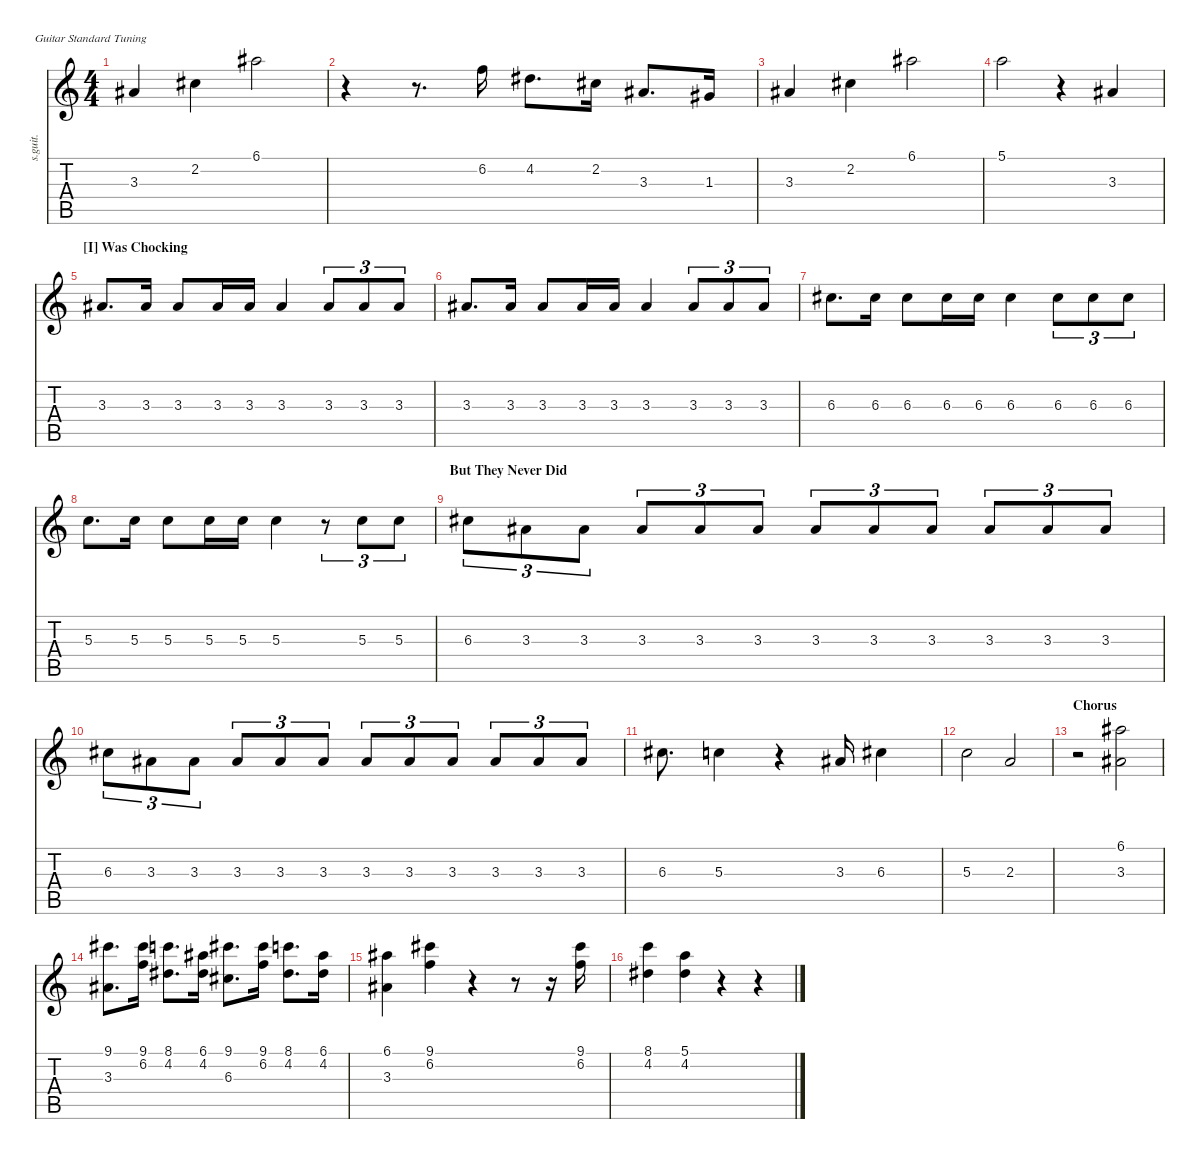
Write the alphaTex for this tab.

\defaultSystemsLayout 4
\hideDynamics
\bracketExtendMode nobrackets
\track ("Dan Reynolds - Vocals" "s.guit.") {instrument lead6voice}
\staff {score tabs}
\tuning (E4 B3 G3 D3 A2 E2)
\displaytranspose 12
\ts (4 4)
\tempo (125 hide)
\clef g2
\ks c
3.3{acc #}.4{lyrics (0 "") lyrics (1 "") lyrics (2 "") lyrics (3 "") lyrics (4 "") dy f} 2.2{acc #}.4{lyrics (0 "") lyrics (1 "") lyrics (2 "") lyrics (3 "") lyrics (4 "")} 6.1{acc #}.2{lyrics (0 "") lyrics (1 "") lyrics (2 "") lyrics (3 "") lyrics (4 "")} |
r.4 r.8{d} 6.2.16{lyrics (0 "") lyrics (1 "") lyrics (2 "") lyrics (3 "") lyrics (4 "")} 4.2{acc #}.8{d lyrics (0 "") lyrics (1 "") lyrics (2 "") lyrics (3 "") lyrics (4 "")} 2.2{acc #}.16{lyrics (0 "") lyrics (1 "") lyrics (2 "") lyrics (3 "") lyrics (4 "")} 3.3{acc #}.8{d lyrics (0 "") lyrics (1 "") lyrics (2 "") lyrics (3 "") lyrics (4 "")} 1.3{acc #}.16{lyrics (0 "") lyrics (1 "") lyrics (2 "") lyrics (3 "") lyrics (4 "")} |
3.3{acc #}.4{lyrics (0 "") lyrics (1 "") lyrics (2 "") lyrics (3 "") lyrics (4 "")} 2.2{acc #}.4{lyrics (0 "") lyrics (1 "") lyrics (2 "") lyrics (3 "") lyrics (4 "")} 6.1{acc #}.2{lyrics (0 "") lyrics (1 "") lyrics (2 "") lyrics (3 "") lyrics (4 "")} |
5.1.2{lyrics (0 "") lyrics (1 "") lyrics (2 "") lyrics (3 "") lyrics (4 "")} r.4 3.3{acc #}.4{lyrics (0 "") lyrics (1 "") lyrics (2 "") lyrics (3 "") lyrics (4 "")} |
\section ("I" "Was Chocking")
3.3{acc #}.8{d lyrics (0 "") lyrics (1 "") lyrics (2 "") lyrics (3 "") lyrics (4 "")} 3.3{acc #}.16{lyrics (0 "") lyrics (1 "") lyrics (2 "") lyrics (3 "") lyrics (4 "")} 3.3{acc #}.8{lyrics (0 "") lyrics (1 "") lyrics (2 "") lyrics (3 "") lyrics (4 "")} 3.3{acc #}.16{lyrics (0 "") lyrics (1 "") lyrics (2 "") lyrics (3 "") lyrics (4 "")} 3.3{acc #}.16{lyrics (0 "") lyrics (1 "") lyrics (2 "") lyrics (3 "") lyrics (4 "")} 3.3{acc #}.4{lyrics (0 "") lyrics (1 "") lyrics (2 "") lyrics (3 "") lyrics (4 "")} 3.3{acc #}.8{tu (3 2) lyrics (0 "") lyrics (1 "") lyrics (2 "") lyrics (3 "") lyrics (4 "")} 3.3{acc #}.8{tu (3 2) lyrics (0 "") lyrics (1 "") lyrics (2 "") lyrics (3 "") lyrics (4 "")} 3.3{acc #}.8{tu (3 2) lyrics (0 "") lyrics (1 "") lyrics (2 "") lyrics (3 "") lyrics (4 "")} |
3.3{acc #}.8{d lyrics (0 "") lyrics (1 "") lyrics (2 "") lyrics (3 "") lyrics (4 "")} 3.3{acc #}.16{lyrics (0 "") lyrics (1 "") lyrics (2 "") lyrics (3 "") lyrics (4 "")} 3.3{acc #}.8{lyrics (0 "") lyrics (1 "") lyrics (2 "") lyrics (3 "") lyrics (4 "")} 3.3{acc #}.16{lyrics (0 "") lyrics (1 "") lyrics (2 "") lyrics (3 "") lyrics (4 "")} 3.3{acc #}.16{lyrics (0 "") lyrics (1 "") lyrics (2 "") lyrics (3 "") lyrics (4 "")} 3.3{acc #}.4{lyrics (0 "") lyrics (1 "") lyrics (2 "") lyrics (3 "") lyrics (4 "")} 3.3{acc #}.8{tu (3 2) lyrics (0 "") lyrics (1 "") lyrics (2 "") lyrics (3 "") lyrics (4 "")} 3.3{acc #}.8{tu (3 2) lyrics (0 "") lyrics (1 "") lyrics (2 "") lyrics (3 "") lyrics (4 "")} 3.3{acc #}.8{tu (3 2) lyrics (0 "") lyrics (1 "") lyrics (2 "") lyrics (3 "") lyrics (4 "")} |
6.3{acc #}.8{d lyrics (0 "") lyrics (1 "") lyrics (2 "") lyrics (3 "") lyrics (4 "")} 6.3{acc #}.16{lyrics (0 "") lyrics (1 "") lyrics (2 "") lyrics (3 "") lyrics (4 "")} 6.3{acc #}.8{lyrics (0 "") lyrics (1 "") lyrics (2 "") lyrics (3 "") lyrics (4 "")} 6.3{acc #}.16{lyrics (0 "") lyrics (1 "") lyrics (2 "") lyrics (3 "") lyrics (4 "")} 6.3{acc #}.16{lyrics (0 "") lyrics (1 "") lyrics (2 "") lyrics (3 "") lyrics (4 "")} 6.3{acc #}.4{lyrics (0 "") lyrics (1 "") lyrics (2 "") lyrics (3 "") lyrics (4 "")} 6.3{acc #}.8{tu (3 2) lyrics (0 "") lyrics (1 "") lyrics (2 "") lyrics (3 "") lyrics (4 "")} 6.3{acc #}.8{tu (3 2) lyrics (0 "") lyrics (1 "") lyrics (2 "") lyrics (3 "") lyrics (4 "")} 6.3{acc #}.8{tu (3 2) lyrics (0 "") lyrics (1 "") lyrics (2 "") lyrics (3 "") lyrics (4 "")} |
5.3.8{d lyrics (0 "") lyrics (1 "") lyrics (2 "") lyrics (3 "") lyrics (4 "")} 5.3.16{lyrics (0 "") lyrics (1 "") lyrics (2 "") lyrics (3 "") lyrics (4 "")} 5.3.8{lyrics (0 "") lyrics (1 "") lyrics (2 "") lyrics (3 "") lyrics (4 "")} 5.3.16{lyrics (0 "") lyrics (1 "") lyrics (2 "") lyrics (3 "") lyrics (4 "")} 5.3.16{lyrics (0 "") lyrics (1 "") lyrics (2 "") lyrics (3 "") lyrics (4 "")} 5.3.4{lyrics (0 "") lyrics (1 "") lyrics (2 "") lyrics (3 "") lyrics (4 "")} r.8{tu (3 2)} 5.3.8{tu (3 2) lyrics (0 "") lyrics (1 "") lyrics (2 "") lyrics (3 "") lyrics (4 "")} 5.3.8{tu (3 2) lyrics (0 "") lyrics (1 "") lyrics (2 "") lyrics (3 "") lyrics (4 "")} |
\section ("" "But They Never Did")
6.3{acc #}.8{tu (3 2) lyrics (0 "") lyrics (1 "") lyrics (2 "") lyrics (3 "") lyrics (4 "")} 3.3{acc #}.8{tu (3 2) lyrics (0 "") lyrics (1 "") lyrics (2 "") lyrics (3 "") lyrics (4 "")} 3.3{acc #}.8{tu (3 2) lyrics (0 "") lyrics (1 "") lyrics (2 "") lyrics (3 "") lyrics (4 "")} 3.3{acc #}.8{tu (3 2) lyrics (0 "") lyrics (1 "") lyrics (2 "") lyrics (3 "") lyrics (4 "")} 3.3{acc #}.8{tu (3 2) lyrics (0 "") lyrics (1 "") lyrics (2 "") lyrics (3 "") lyrics (4 "")} 3.3{acc #}.8{tu (3 2) lyrics (0 "") lyrics (1 "") lyrics (2 "") lyrics (3 "") lyrics (4 "")} 3.3{acc #}.8{tu (3 2) lyrics (0 "") lyrics (1 "") lyrics (2 "") lyrics (3 "") lyrics (4 "")} 3.3{acc #}.8{tu (3 2) lyrics (0 "") lyrics (1 "") lyrics (2 "") lyrics (3 "") lyrics (4 "")} 3.3{acc #}.8{tu (3 2) lyrics (0 "") lyrics (1 "") lyrics (2 "") lyrics (3 "") lyrics (4 "")} 3.3{acc #}.8{tu (3 2) lyrics (0 "") lyrics (1 "") lyrics (2 "") lyrics (3 "") lyrics (4 "")} 3.3{acc #}.8{tu (3 2) lyrics (0 "") lyrics (1 "") lyrics (2 "") lyrics (3 "") lyrics (4 "")} 3.3{acc #}.8{tu (3 2) lyrics (0 "") lyrics (1 "") lyrics (2 "") lyrics (3 "") lyrics (4 "")} |
6.3{acc #}.8{tu (3 2) lyrics (0 "") lyrics (1 "") lyrics (2 "") lyrics (3 "") lyrics (4 "")} 3.3{acc #}.8{tu (3 2) lyrics (0 "") lyrics (1 "") lyrics (2 "") lyrics (3 "") lyrics (4 "")} 3.3{acc #}.8{tu (3 2) lyrics (0 "") lyrics (1 "") lyrics (2 "") lyrics (3 "") lyrics (4 "")} 3.3{acc #}.8{tu (3 2) lyrics (0 "") lyrics (1 "") lyrics (2 "") lyrics (3 "") lyrics (4 "")} 3.3{acc #}.8{tu (3 2) lyrics (0 "") lyrics (1 "") lyrics (2 "") lyrics (3 "") lyrics (4 "")} 3.3{acc #}.8{tu (3 2) lyrics (0 "") lyrics (1 "") lyrics (2 "") lyrics (3 "") lyrics (4 "")} 3.3{acc #}.8{tu (3 2) lyrics (0 "") lyrics (1 "") lyrics (2 "") lyrics (3 "") lyrics (4 "")} 3.3{acc #}.8{tu (3 2) lyrics (0 "") lyrics (1 "") lyrics (2 "") lyrics (3 "") lyrics (4 "")} 3.3{acc #}.8{tu (3 2) lyrics (0 "") lyrics (1 "") lyrics (2 "") lyrics (3 "") lyrics (4 "")} 3.3{acc #}.8{tu (3 2) lyrics (0 "") lyrics (1 "") lyrics (2 "") lyrics (3 "") lyrics (4 "")} 3.3{acc #}.8{tu (3 2) lyrics (0 "") lyrics (1 "") lyrics (2 "") lyrics (3 "") lyrics (4 "")} 3.3{acc #}.8{tu (3 2) lyrics (0 "") lyrics (1 "") lyrics (2 "") lyrics (3 "") lyrics (4 "")} |
6.3{acc #}.8{d lyrics (0 "") lyrics (1 "") lyrics (2 "") lyrics (3 "") lyrics (4 "")} 5.3.4{lyrics (0 "") lyrics (1 "") lyrics (2 "") lyrics (3 "") lyrics (4 "")} r.4 3.3{acc #}.16{lyrics (0 "") lyrics (1 "") lyrics (2 "") lyrics (3 "") lyrics (4 "")} 6.3{acc #}.4{lyrics (0 "") lyrics (1 "") lyrics (2 "") lyrics (3 "") lyrics (4 "")} |
5.3.2{lyrics (0 "") lyrics (1 "") lyrics (2 "") lyrics (3 "") lyrics (4 "")} 2.3.2{lyrics (0 "") lyrics (1 "") lyrics (2 "") lyrics (3 "") lyrics (4 "")} |
\section ("" "Chorus")
r.2 (6.1{acc #} 3.3{acc #}).2{lyrics (0 "") lyrics (1 "") lyrics (2 "") lyrics (3 "") lyrics (4 "")} |
(9.1{acc #} 3.3{acc #}).8{d lyrics (0 "") lyrics (1 "") lyrics (2 "") lyrics (3 "") lyrics (4 "")} (9.1{acc #} 6.2).16{lyrics (0 "") lyrics (1 "") lyrics (2 "") lyrics (3 "") lyrics (4 "")} (8.1 4.2{acc #}).8{d lyrics (0 "") lyrics (1 "") lyrics (2 "") lyrics (3 "") lyrics (4 "")} (6.1{acc #} 4.2{acc #}).16{lyrics (0 "") lyrics (1 "") lyrics (2 "") lyrics (3 "") lyrics (4 "")} (9.1{acc #} 6.3{acc #}).8{d lyrics (0 "") lyrics (1 "") lyrics (2 "") lyrics (3 "") lyrics (4 "")} (9.1{acc #} 6.2).16{lyrics (0 "") lyrics (1 "") lyrics (2 "") lyrics (3 "") lyrics (4 "")} (8.1 4.2{acc #}).8{d lyrics (0 "") lyrics (1 "") lyrics (2 "") lyrics (3 "") lyrics (4 "")} (6.1{acc #} 4.2{acc #}).16{lyrics (0 "") lyrics (1 "") lyrics (2 "") lyrics (3 "") lyrics (4 "")} |
(6.1{acc #} 3.3{acc #}).4{lyrics (0 "") lyrics (1 "") lyrics (2 "") lyrics (3 "") lyrics (4 "")} (9.1{acc #} 6.2).4{lyrics (0 "") lyrics (1 "") lyrics (2 "") lyrics (3 "") lyrics (4 "")} r.4 r.8 r.16 (9.1{acc #} 6.2).16{lyrics (0 "") lyrics (1 "") lyrics (2 "") lyrics (3 "") lyrics (4 "")} |
(8.1 4.2{acc #}).4{lyrics (0 "") lyrics (1 "") lyrics (2 "") lyrics (3 "") lyrics (4 "")} (5.1 4.2{acc #}).4{lyrics (0 "") lyrics (1 "") lyrics (2 "") lyrics (3 "") lyrics (4 "")} r.4 r.4
